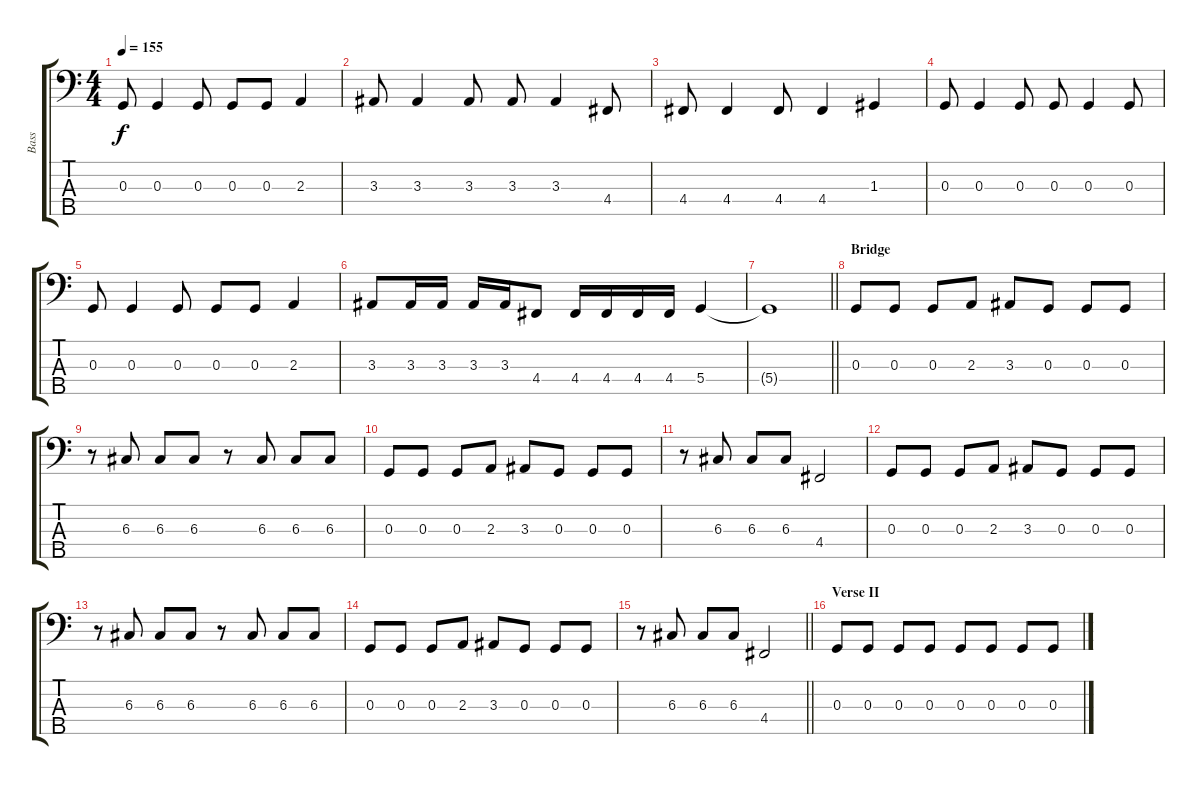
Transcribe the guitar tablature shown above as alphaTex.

\track ("Bass" "Bass") {instrument electricbasspick}
\staff {score tabs}
\tuning (F2 C2 G1 D1 A0) {hide}
\ts (4 4)
\tempo 155
\clef f4
\ks c
0.3.8{dy f} 0.3.4 0.3.8 0.3.8 0.3.8 2.3.4 |
3.3.8 3.3.4 3.3.8 3.3.8 3.3.4 4.4.8 |
4.4.8 4.4.4 4.4.8 4.4.4 1.3.4 |
0.3.8 0.3.4 0.3.8 0.3.8 0.3.4 0.3.8 |
0.3.8 0.3.4 0.3.8 0.3.8 0.3.8 2.3.4 |
3.3.8 3.3.16 3.3.16 3.3.16 3.3.16 4.4.8 4.4.16 4.4.16 4.4.16 4.4.16 5.4.4 |
\barLineRight lightlight
5.4{t}.1 |
\section ("" "Bridge")
0.3.8 0.3.8 0.3.8 2.3.8 3.3.8 0.3.8 0.3.8 0.3.8 |
r.8 6.3.8 6.3.8 6.3.8 r.8 6.3.8 6.3.8 6.3.8 |
0.3.8 0.3.8 0.3.8 2.3.8 3.3.8 0.3.8 0.3.8 0.3.8 |
r.8 6.3.8 6.3.8 6.3.8 4.4.2 |
0.3.8 0.3.8 0.3.8 2.3.8 3.3.8 0.3.8 0.3.8 0.3.8 |
r.8 6.3.8 6.3.8 6.3.8 r.8 6.3.8 6.3.8 6.3.8 |
0.3.8 0.3.8 0.3.8 2.3.8 3.3.8 0.3.8 0.3.8 0.3.8 |
\barLineRight lightlight
r.8 6.3.8 6.3.8 6.3.8 4.4.2 |
\section ("" "Verse II")
0.3.8 0.3.8 0.3.8 0.3.8 0.3.8 0.3.8 0.3.8 0.3.8
